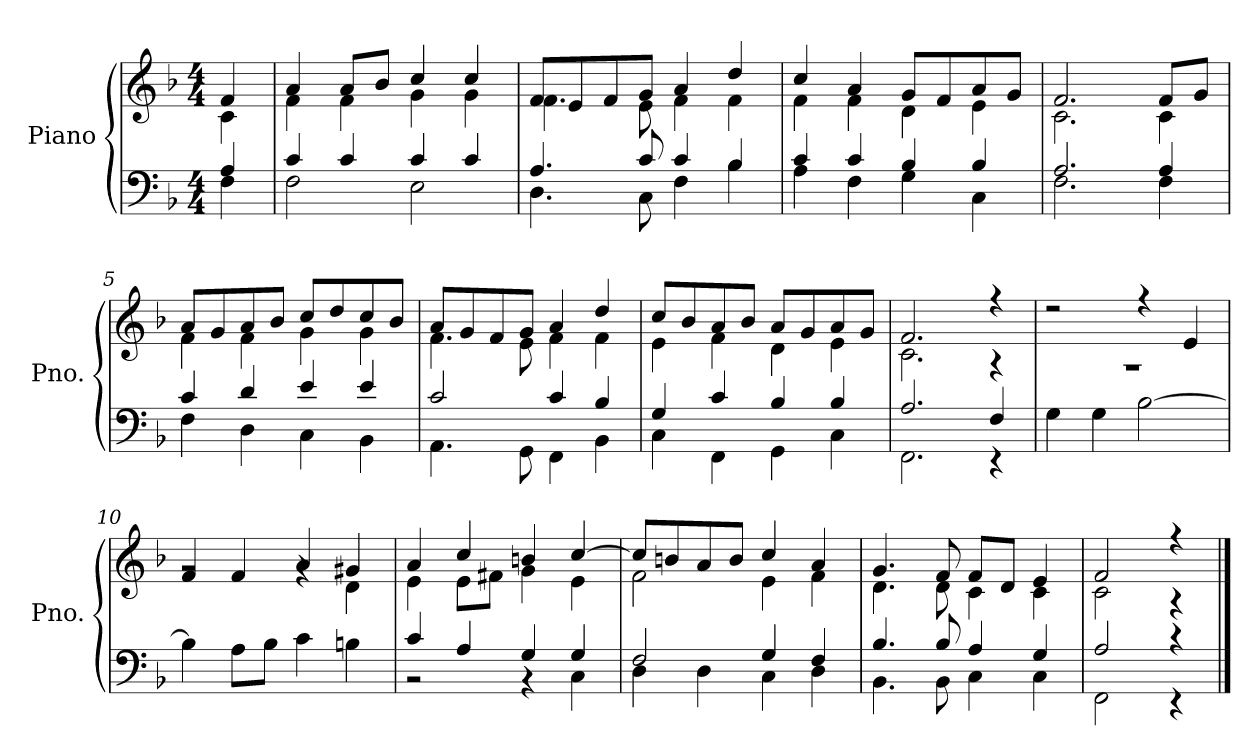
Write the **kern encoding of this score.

**kern	**kern
*part1	*part1
*staff2	*staff1
*I"Piano	*
*I'Pno.	*
*clefF4	*clefG2
*k[b-]	*k[b-]
*M4/4	*M4/4
=	=
*^	*^
4A/	4F\	4f/	4c\
=1	=1	=1	=1
4c/	2F\	4a/	4f\
4c/	.	8a/L	4f\
.	.	8b-/J	.
4c/	2E\	4cc/	4g\
4c/	.	4cc/	4g\
=2	=2	=2	=2
4.A/	4.D\	8f/L	4.f\
.	.	8e/	.
.	.	8f/	.
8c/	8C\	8g/J	8e\
4c/	4F\	4a/	4f\
4B-/	4B-\	4dd/	4f\
=3	=3	=3	=3
4c/	4A\	4cc/	4f\
4c/	4F\	4a/	4f\
4B-/	4G\	8g/L	4d\
.	.	8f/	.
4B-/	4C\	8a/	4e\
.	.	8g/J	.
=4	=4	=4	=4
2.A/	2.F\	2.f/	2.c\
4A/	4F\	8f/L	4c\
.	.	8g/J	.
!!LO:LB:g=z	!!
=5	=5	=5	=5
4c/	4F\	8a/L	4f\
.	.	8g/	.
4d/	4D\	8a/	4f\
.	.	8b-/J	.
4e/	4C\	8cc/L	4g\
.	.	8dd/	.
4e/	4BB-\	8cc/	4g\
.	.	8b-/J	.
=6	=6	=6	=6
2c/	4.AA\	8a/L	4.f\
.	.	8g/	.
.	.	8f/	.
.	8GG\	8g/J	8e\
4c/	4FF\	4a/	4f\
4B-/	4BB-\	4dd/	4f\
=7	=7	=7	=7
4G/	4C\	8cc/L	4e\
.	.	8b-/	.
4c/	4FF\	8a/	4f\
.	.	8b-/J	.
4B-/	4GG\	8a/L	4d\
.	.	8g/	.
4B-/	4C\	8a/	4e\
.	.	8g/J	.
=8	=8	=8	=8
2.A/	2.FF\	2.f/	2.c\
4F/	4r	4r	4r
*v	*v	*	*
=9	=9	=9
4G\	2r	1r
4G\	.	.
[2B-\	4r	.
.	4e/	.
!!LO:LB:g=z	!!
=10	=10	=10
4B-\]	4f/	2rg
8A\L	4f/	.
8B-\J	.	.
4c\	4a/	4rg
4Bn\	4g#X/	4d\
=11	=11	=11
*^	*	*
4c/	2r	4a/	4e\
4A/	.	4cc/	8e\L
.	.	.	8f#X\J
4G/	4r	4bn/	4g\
4G/	4C\	[4cc/	4e\
=12	=12	=12	=12
2F/	4D\	8cc/L]	2f\
.	.	8bn/	.
.	4D\	8a/	.
.	.	8b/J	.
4G/	4C\	4cc/	4e\
4F/	4D\	4a/	4f\
=13	=13	=13	=13
4.B-/	4.BB-\	4.g/	4.d\
8B-/	8BB-\	8f/	8d\
4A/	4C\	8f/L	4c\
.	.	8d/J	.
4G/	4C\	4e/	4c\
=14	=14	=14	=14
2A/	2FF\	2f/	2c\
4r	4r	4r	4r
*v	*v	*	*
*	*v	*v
==	==
*-	*-
